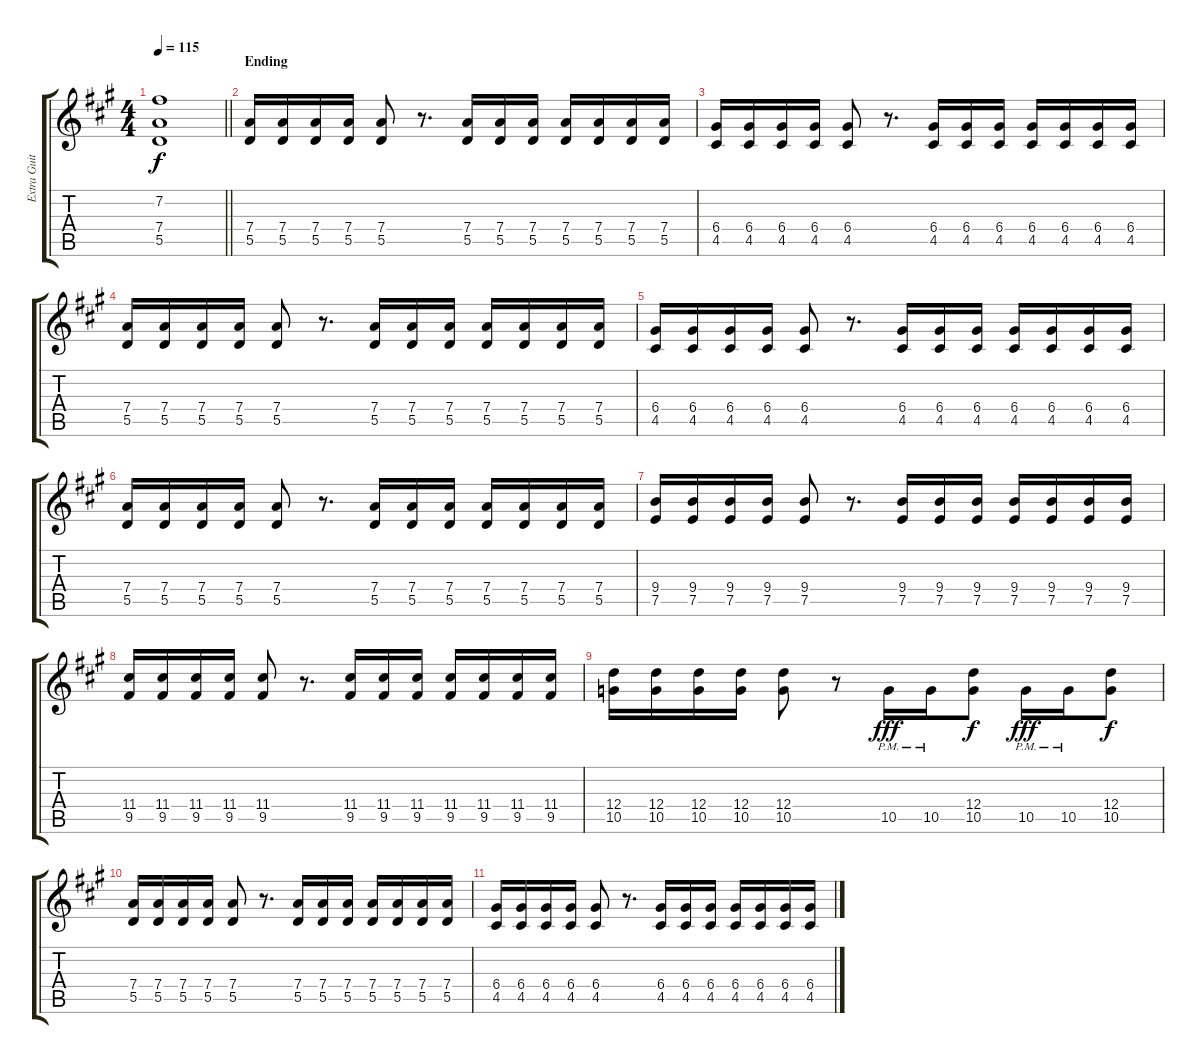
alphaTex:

\track ("Extra Guitar" "Extra Guit") {instrument distortionguitar}
\staff {score tabs}
\tuning (E4 B3 G3 D3 A2 E2) {hide}
\ts (4 4)
\tempo 115
\clef g2
\barLineRight lightlight
\ks a
(7.2{t} 7.4{t} 5.5{t}).1{dy f} |
\section ("" "Ending")
(7.4 5.5).16{volume 11 balance 3 instrument distortionguitar} (7.4 5.5).16 (7.4 5.5).16 (7.4 5.5).16 (7.4 5.5).8 r.8{d} (7.4 5.5).16 (7.4 5.5).16 (7.4 5.5).16 (7.4 5.5).16 (7.4 5.5).16 (7.4 5.5).16 (7.4 5.5).16 |
(6.4 4.5).16 (6.4 4.5).16 (6.4 4.5).16 (6.4 4.5).16 (6.4 4.5).8 r.8{d} (6.4 4.5).16 (6.4 4.5).16 (6.4 4.5).16 (6.4 4.5).16 (6.4 4.5).16 (6.4 4.5).16 (6.4 4.5).16 |
(7.4 5.5).16 (7.4 5.5).16 (7.4 5.5).16 (7.4 5.5).16 (7.4 5.5).8 r.8{d} (7.4 5.5).16 (7.4 5.5).16 (7.4 5.5).16 (7.4 5.5).16 (7.4 5.5).16 (7.4 5.5).16 (7.4 5.5).16 |
(6.4 4.5).16 (6.4 4.5).16 (6.4 4.5).16 (6.4 4.5).16 (6.4 4.5).8 r.8{d} (6.4 4.5).16 (6.4 4.5).16 (6.4 4.5).16 (6.4 4.5).16 (6.4 4.5).16 (6.4 4.5).16 (6.4 4.5).16 |
(7.4 5.5).16 (7.4 5.5).16 (7.4 5.5).16 (7.4 5.5).16 (7.4 5.5).8 r.8{d} (7.4 5.5).16 (7.4 5.5).16 (7.4 5.5).16 (7.4 5.5).16 (7.4 5.5).16 (7.4 5.5).16 (7.4 5.5).16 |
(9.4 7.5).16 (9.4 7.5).16 (9.4 7.5).16 (9.4 7.5).16 (9.4 7.5).8 r.8{d} (9.4 7.5).16 (9.4 7.5).16 (9.4 7.5).16 (9.4 7.5).16 (9.4 7.5).16 (9.4 7.5).16 (9.4 7.5).16 |
(11.4 9.5).16 (11.4 9.5).16 (11.4 9.5).16 (11.4 9.5).16 (11.4 9.5).8 r.8{d} (11.4 9.5).16 (11.4 9.5).16 (11.4 9.5).16 (11.4 9.5).16 (11.4 9.5).16 (11.4 9.5).16 (11.4 9.5).16 |
(12.4 10.5).16 (12.4 10.5).16 (12.4 10.5).16 (12.4 10.5).16 (12.4 10.5).8 r.8 10.5{pm}.16{dy fff} 10.5{pm}.16 (12.4 10.5).8{dy f} 10.5{pm}.16{dy fff} 10.5{pm}.16 (12.4 10.5).8{dy f} |
(7.4 5.5).16 (7.4 5.5).16 (7.4 5.5).16 (7.4 5.5).16 (7.4 5.5).8 r.8{d} (7.4 5.5).16 (7.4 5.5).16 (7.4 5.5).16 (7.4 5.5).16 (7.4 5.5).16 (7.4 5.5).16 (7.4 5.5).16 |
(6.4 4.5).16 (6.4 4.5).16 (6.4 4.5).16 (6.4 4.5).16 (6.4 4.5).8 r.8{d} (6.4 4.5).16 (6.4 4.5).16 (6.4 4.5).16 (6.4 4.5).16 (6.4 4.5).16 (6.4 4.5).16 (6.4 4.5).16
